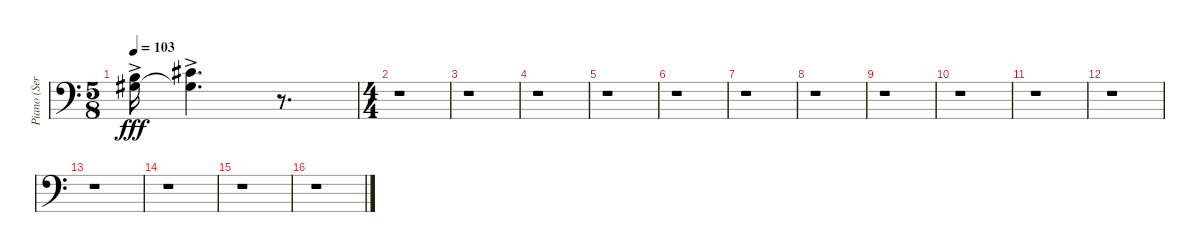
\track ("Piano (Sergio Vega) (Staff 2)" "Piano (Ser") {instrument acousticgrandpiano}
\staff {score}
\tuning (E4 B3 G3 D3 A2 E2 B1) {hide}
\ts (5 8)
\tempo 103
\clef f4
\ks c
(0.2{ac} 1.3).16{dy fff instrument acousticgrandpiano} (2.2{ac} 1.3{t}).4{d} r.8{d} |
\ts (4 4)
r.1 |
r.1 |
r.1 |
r.1 |
r.1 |
r.1 |
r.1 |
r.1 |
r.1 |
r.1 |
r.1 |
r.1 |
r.1 |
r.1 |
r.1
